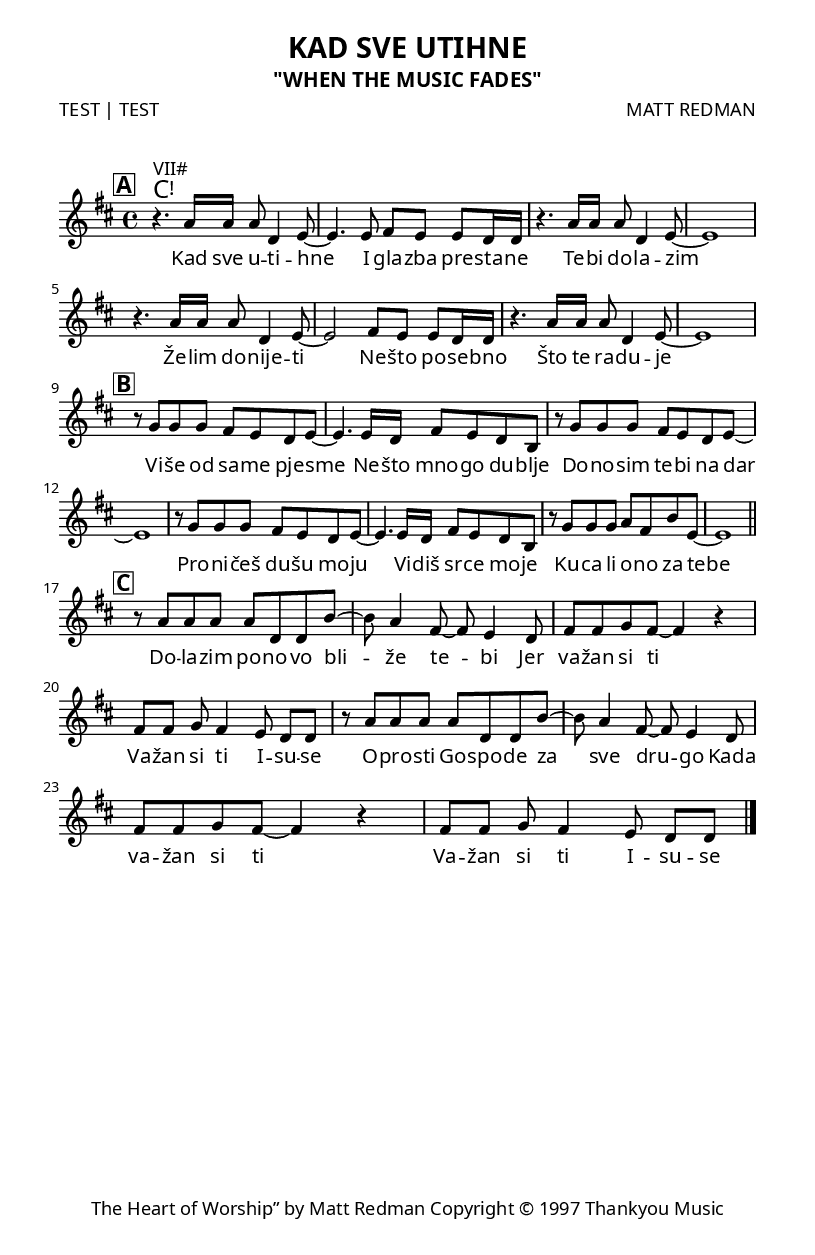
\version "2.14.2"

\header {
title = "KAD SVE UTIHNE"
subtitle = "\"WHEN THE MUSIC FADES\""
composer = "MATT REDMAN"
poet = "TEST | TEST"
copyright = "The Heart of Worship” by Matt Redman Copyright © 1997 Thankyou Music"
}

\include "deutsch.ly"
\include "romanChords_grand.ly"
\include "jazzChords_grand.ly"
\include "config_grand.ly"

%NOTE
scoreA = \relative c' {
	\key d \major
	\mark \default
	r4. a'16 a16 a8 d,4 e8 ~ |
	e4. e8 fis8 e e d16 d |
	r4. a'16 a16 a8 d,4 e8 ~ |
	e1 |
	r4. a16 a16 a8 d,4 e8 ~ |
	e2 fis8 e e d16 d |
	r4. a'16 a16 a8 d,4 e8 ~ |
	e1 |
	\mark \default
	r8 g8 g g fis e d e ~ |
	e4. e16 d fis8 e d h |
	r8 g'8 g g fis e d e ~ |
	e1 |
	r8 g8 g g fis e d e ~ |
	e4. e16 d fis8 e d h |
	r8 g'8 g g a fis h e, ~ |
	e1 |	
	\bar "||" \break
}

scoreB = \relative c' {
	\mark \default
	r8 a'8 a a a d, d h' ~ |
	h8 a4 fis8 ~ fis8 e4 d8 |
	fis8 fis g fis ~ fis4 r4 |
	fis8[ fis] g fis4 e8 d8[ d] |
	r8 a'8 a a a d, d h' ~ |
	h8 a4 fis8 ~ fis8 e4 d8 |
	fis8 fis g fis ~ fis4 r4 |
	fis8[ fis] g fis4 e8 d8[ d] |
	\bar "|." \break
}

%AKORDI
chordsA = \chordmode {
%\skip 8
	ces1
%pomice akord u gore
%\override ChordName #'Y-offset = #4
%pomice akord u desno
%\once \override ChordNames.ChordName #'extra-offset = #'(10 . 0)
}

chordsB = \chordmode {
	ces1
}

%HRVATSKI TEKST

lyricsAOne = \lyricmode {
Kad sve u -- ti -- hne
I gla -- zba pre -- sta -- ne
Te -- bi do -- la -- zim
Že -- lim do -- nije -- ti
Ne -- što po -- se -- bno
Što te ra -- du -- je

Vi -- še od sa -- me pje -- sme
Ne -- što mno -- go du -- blje
Do -- no -- sim te -- bi na dar
Pro -- ni -- češ du -- šu mo -- ju
Vi -- diš sr -- ce mo -- je
Ku -- ca li o -- no za tebe
}

lyricsB = \lyricmode {
Do -- la -- zim po -- no -- vo bli -- že te -- bi
Jer va -- žan si ti
Va -- žan si ti I -- su -- se
O -- pro -- sti Go -- spo -- de za sve dru -- go
Kada va -- žan si ti
Va -- žan si ti I -- su -- se
}

\score {
<<
        \new ChordNames { \romanChords \transpose d c { \chordsA \chordsB} }
        \new ChordNames { \jazzChords \chordsA \chordsB }
        \new Staff { \scoreA \scoreB }
        \addlyrics { \lyricsAOne \lyricsB }
>>
}

